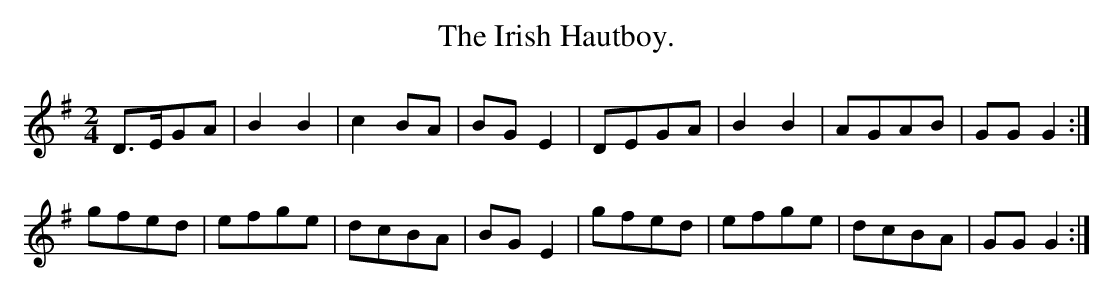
X:1
T:The Irish Hautboy.
M:2/4
L:1/8
K:G
D>EGA | B2B2 | c2BA | BGE2 | DEGA | B2B2 | AGAB | GGG2 :|
gfed | efge | dcBA | BGE2 | gfed | efge | dcBA | GGG2 :|
